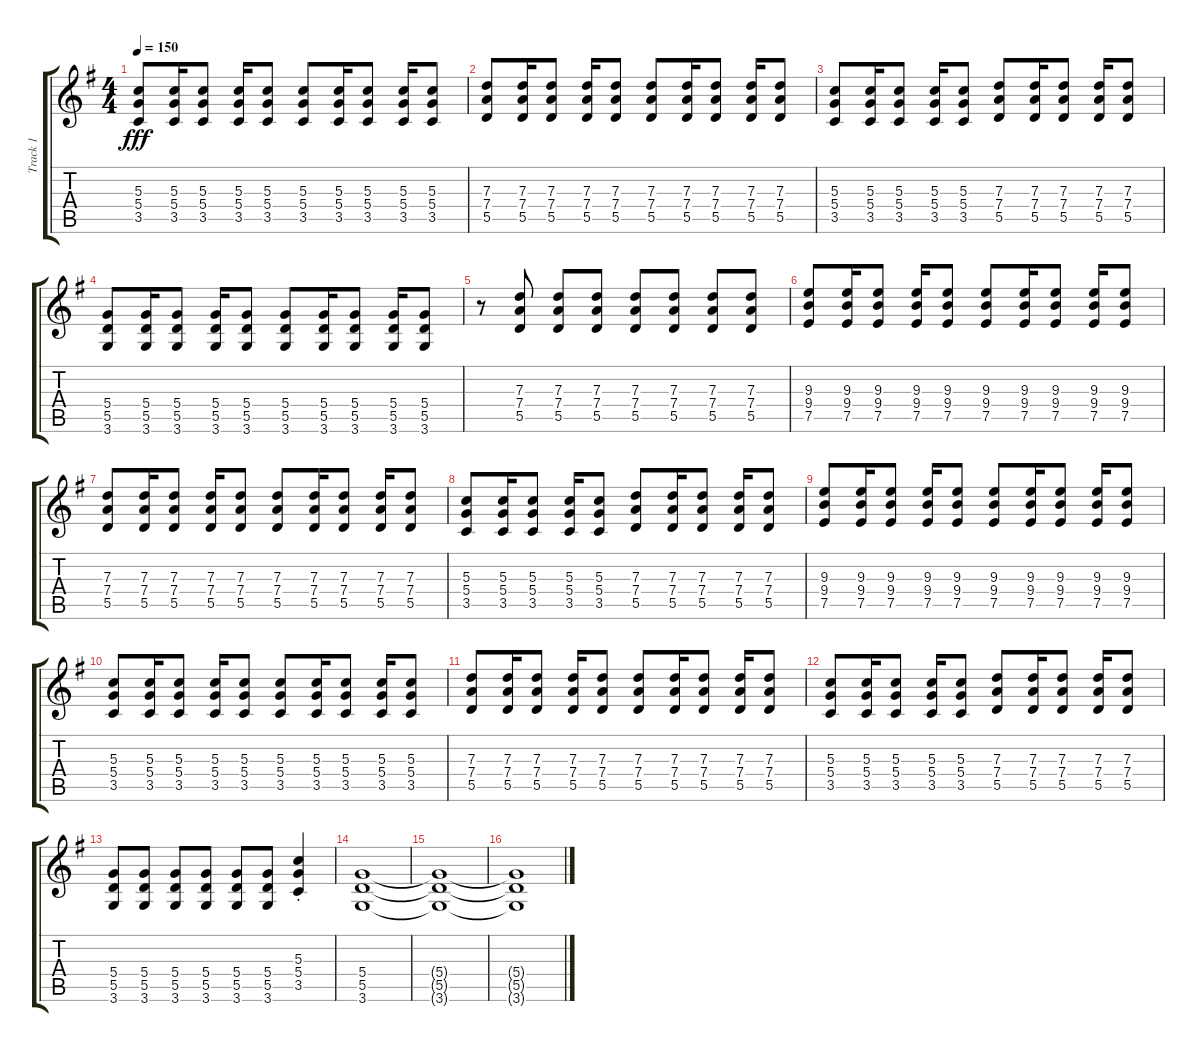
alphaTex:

\track ("Track 1" "Track 1") {instrument distortionguitar}
\staff {score tabs}
\tuning (E4 B3 G3 D3 A2 E2) {hide}
\ts (4 4)
\tempo 150
\clef g2
\ks g
(5.3 5.4 3.5).8{dy fff} (5.3 5.4 3.5).16 (5.3 5.4 3.5).8 (5.3 5.4 3.5).16 (5.3 5.4 3.5).8 (5.3 5.4 3.5).8 (5.3 5.4 3.5).16 (5.3 5.4 3.5).8 (5.3 5.4 3.5).16 (5.3 5.4 3.5).8 |
(7.3 7.4 5.5).8 (7.3 7.4 5.5).16 (7.3 7.4 5.5).8 (7.3 7.4 5.5).16 (7.3 7.4 5.5).8 (7.3 7.4 5.5).8 (7.3 7.4 5.5).16 (7.3 7.4 5.5).8 (7.3 7.4 5.5).16 (7.3 7.4 5.5).8 |
(5.3 5.4 3.5).8 (5.3 5.4 3.5).16 (5.3 5.4 3.5).8 (5.3 5.4 3.5).16 (5.3 5.4 3.5).8 (7.3 7.4 5.5).8 (7.3 7.4 5.5).16 (7.3 7.4 5.5).8 (7.3 7.4 5.5).16 (7.3 7.4 5.5).8 |
(5.4 5.5 3.6).8 (5.4 5.5 3.6).16 (5.4 5.5 3.6).8 (5.4 5.5 3.6).16 (5.4 5.5 3.6).8 (5.4 5.5 3.6).8 (5.4 5.5 3.6).16 (5.4 5.5 3.6).8 (5.4 5.5 3.6).16 (5.4 5.5 3.6).8 |
r.8 (7.3 7.4 5.5).8 (7.3 7.4 5.5).8 (7.3 7.4 5.5).8 (7.3 7.4 5.5).8 (7.3 7.4 5.5).8 (7.3 7.4 5.5).8 (7.3 7.4 5.5).8 |
(9.3 9.4 7.5).8 (9.3 9.4 7.5).16 (9.3 9.4 7.5).8 (9.3 9.4 7.5).16 (9.3 9.4 7.5).8 (9.3 9.4 7.5).8 (9.3 9.4 7.5).16 (9.3 9.4 7.5).8 (9.3 9.4 7.5).16 (9.3 9.4 7.5).8 |
(7.3 7.4 5.5).8 (7.3 7.4 5.5).16 (7.3 7.4 5.5).8 (7.3 7.4 5.5).16 (7.3 7.4 5.5).8 (7.3 7.4 5.5).8 (7.3 7.4 5.5).16 (7.3 7.4 5.5).8 (7.3 7.4 5.5).16 (7.3 7.4 5.5).8 |
(5.3 5.4 3.5).8 (5.3 5.4 3.5).16 (5.3 5.4 3.5).8 (5.3 5.4 3.5).16 (5.3 5.4 3.5).8 (7.3 7.4 5.5).8 (7.3 7.4 5.5).16 (7.3 7.4 5.5).8 (7.3 7.4 5.5).16 (7.3 7.4 5.5).8 |
(9.3 9.4 7.5).8 (9.3 9.4 7.5).16 (9.3 9.4 7.5).8 (9.3 9.4 7.5).16 (9.3 9.4 7.5).8 (9.3 9.4 7.5).8 (9.3 9.4 7.5).16 (9.3 9.4 7.5).8 (9.3 9.4 7.5).16 (9.3 9.4 7.5).8 |
(5.3 5.4 3.5).8 (5.3 5.4 3.5).16 (5.3 5.4 3.5).8 (5.3 5.4 3.5).16 (5.3 5.4 3.5).8 (5.3 5.4 3.5).8 (5.3 5.4 3.5).16 (5.3 5.4 3.5).8 (5.3 5.4 3.5).16 (5.3 5.4 3.5).8 |
(7.3 7.4 5.5).8 (7.3 7.4 5.5).16 (7.3 7.4 5.5).8 (7.3 7.4 5.5).16 (7.3 7.4 5.5).8 (7.3 7.4 5.5).8 (7.3 7.4 5.5).16 (7.3 7.4 5.5).8 (7.3 7.4 5.5).16 (7.3 7.4 5.5).8 |
(5.3 5.4 3.5).8 (5.3 5.4 3.5).16 (5.3 5.4 3.5).8 (5.3 5.4 3.5).16 (5.3 5.4 3.5).8 (7.3 7.4 5.5).8 (7.3 7.4 5.5).16 (7.3 7.4 5.5).8 (7.3 7.4 5.5).16 (7.3 7.4 5.5).8 |
(5.4 5.5 3.6).8 (5.4 5.5 3.6).8 (5.4 5.5 3.6).8 (5.4 5.5 3.6).8 (5.4 5.5 3.6).8 (5.4 5.5 3.6).8 (5.3{st} 5.4{st} 3.5{st}).4 |
(5.4 5.5 3.6).1 |
(5.4{t} 5.5{t} 3.6{t}).1 |
(5.4{t} 5.5{t} 3.6{t}).1
